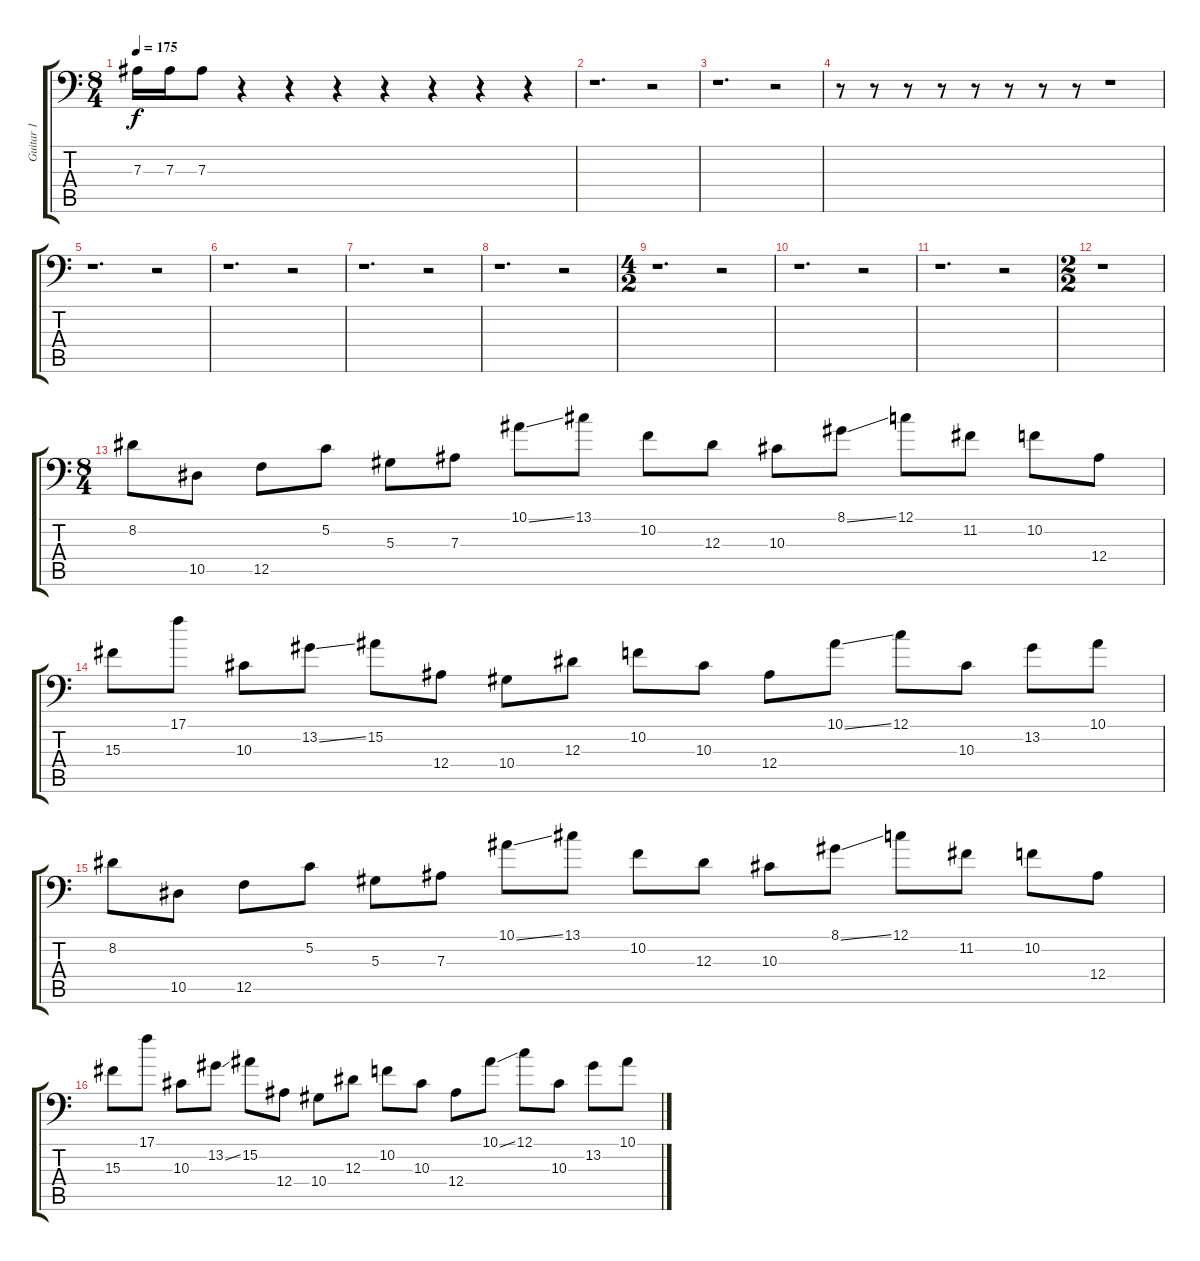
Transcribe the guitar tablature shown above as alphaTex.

\track ("Guitar 1" "Guitar 1") {instrument acousticgrandpiano}
\staff {score tabs}
\tuning (C4 G3 Eb3 Bb2 F2 Bb1) {hide}
\ts (8 4)
\tempo 175
\clef f4
\ks c
7.3.16{dy f} 7.3.16 7.3.8 r.4 r.4 r.4 r.4 r.4 r.4 r.4 |
r.1{d} r.2 |
r.1{d} r.2 |
r.8 r.8 r.8 r.8 r.8 r.8 r.8 r.8 r.1 |
r.1{d} r.2 |
r.1{d} r.2 |
r.1{d} r.2 |
r.1{d} r.2 |
\ts (4 2)
r.1{d} r.2 |
r.1{d} r.2 |
r.1{d} r.2 |
\ts (2 2)
r.1 |
\ts (8 4)
\section ("" "")
8.2.8 10.5.8 12.5.8 5.2.8 5.3.8 7.3.8 10.1{ss}.8 13.1.8 10.2.8 12.3.8 10.3.8 8.1{ss}.8 12.1.8 11.2.8 10.2.8 12.4.8 |
15.3.8 17.1.8 10.3.8 13.2{ss}.8 15.2.8 12.4.8 10.4.8 12.3.8 10.2.8 10.3.8 12.4.8 10.1{ss}.8 12.1.8 10.3.8 13.2.8 10.1.8 |
8.2.8 10.5.8 12.5.8 5.2.8 5.3.8 7.3.8 10.1{ss}.8 13.1.8 10.2.8 12.3.8 10.3.8 8.1{ss}.8 12.1.8 11.2.8 10.2.8 12.4.8 |
15.3.8 17.1.8 10.3.8 13.2{ss}.8 15.2.8 12.4.8 10.4.8 12.3.8 10.2.8 10.3.8 12.4.8 10.1{ss}.8 12.1.8 10.3.8 13.2.8 10.1.8
